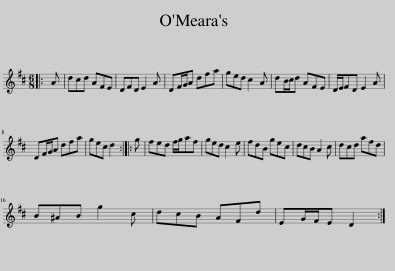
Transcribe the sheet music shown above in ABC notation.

X:1
L:1/8
M:6/8
I:linebreak $
K:D
V:1 treble
V:1
|: A | dcd AFE | DFD E2 A | DF/G/A dfa | ged c2 A | %5
 dB/c/d AFE | D/E/FD E2 A |$ DF/G/A dfa | gec d2 :: g | %10
 fed f/g/af | ged c2 e | fdB gec | dcB A2 c | dcd afd |$ %15
 B^AB g2 c | dcB AFd | EG/F/E D2 :| %18
